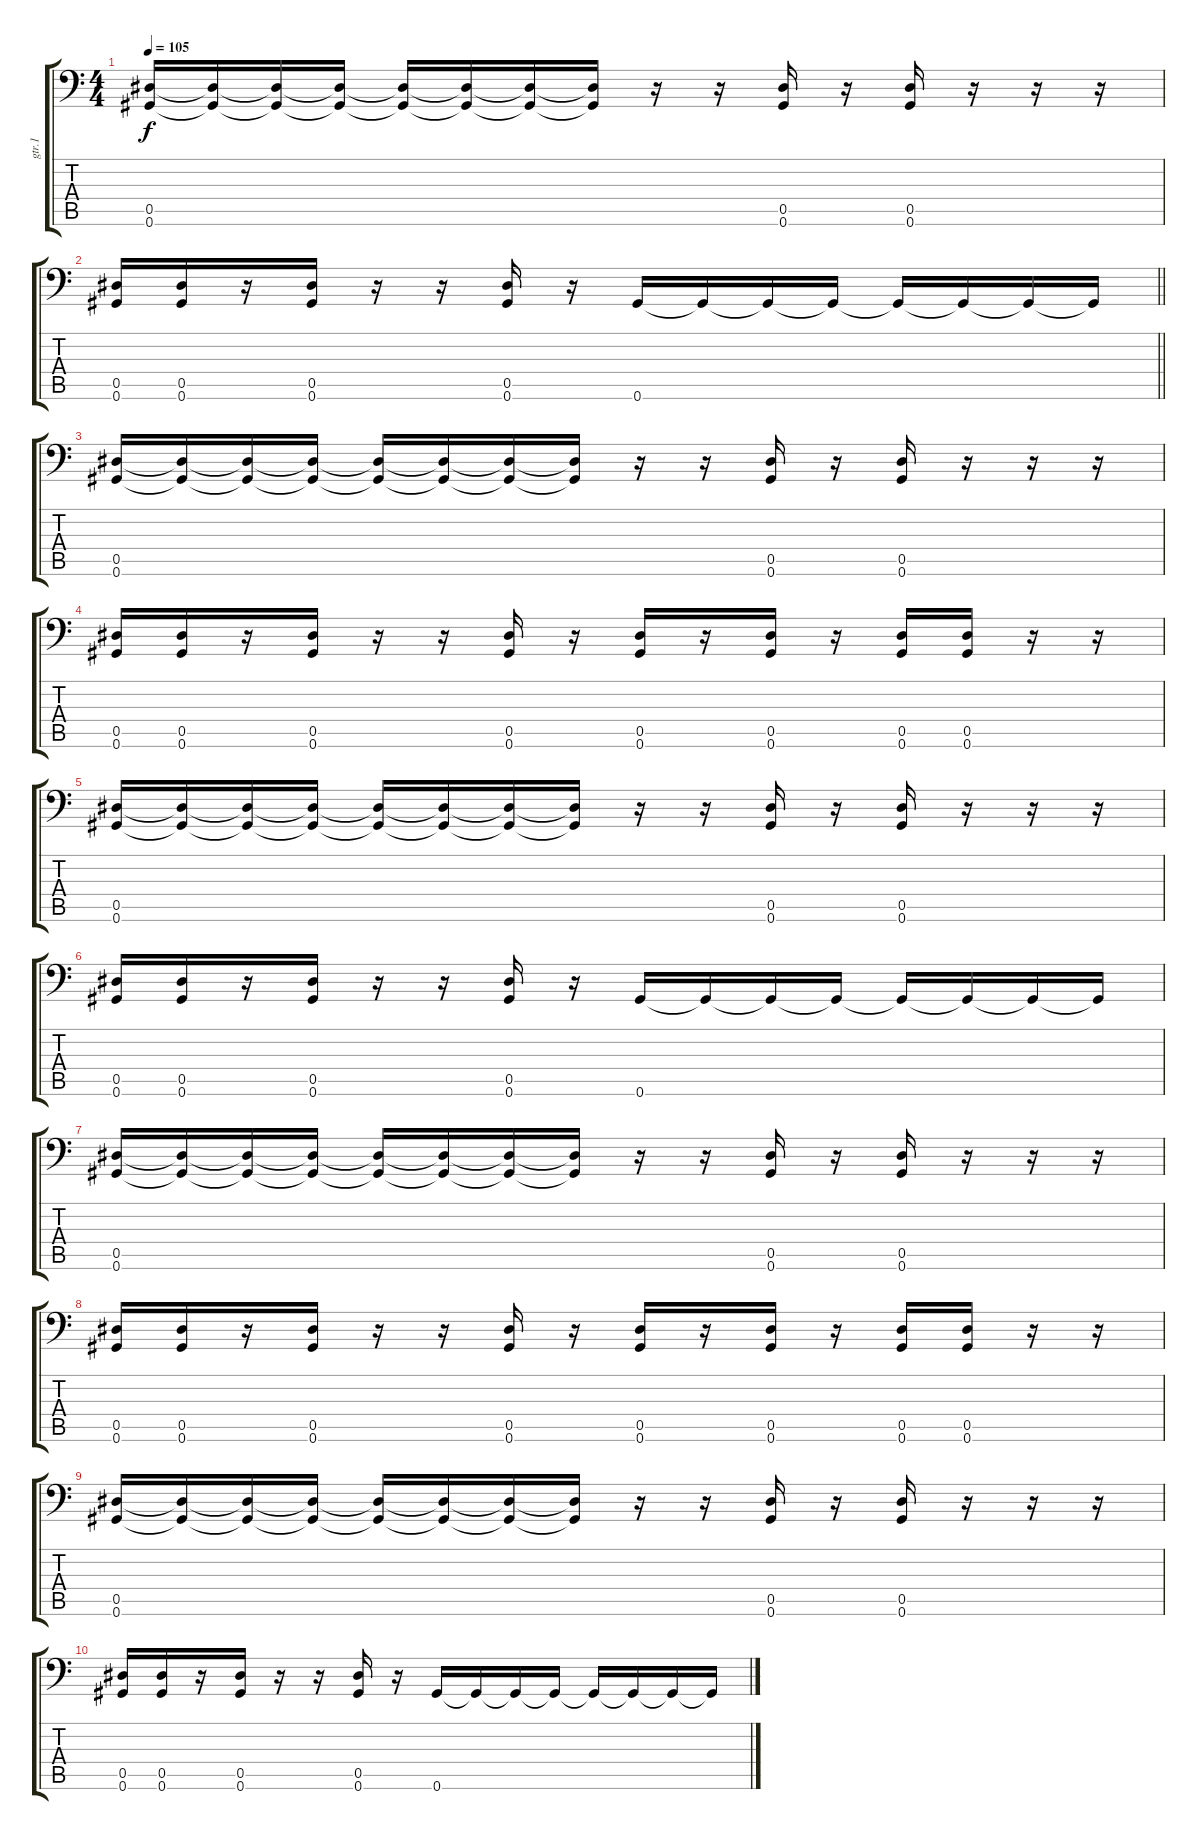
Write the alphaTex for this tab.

\track ("gtr.1" "gtr.1") {instrument distortionguitar}
\staff {score tabs}
\tuning (Bb3 F3 Db3 Ab2 Eb2 Ab1) {hide}
\ts (4 4)
\tempo 105
\clef f4
\ks c
(0.5 0.6).16{dy f} (0.5{t} 0.6{t}).16 (0.5{t} 0.6{t}).16 (0.5{t} 0.6{t}).16 (0.5{t} 0.6{t}).16 (0.5{t} 0.6{t}).16 (0.5{t} 0.6{t}).16 (0.5{t} 0.6{t}).16 r.16 r.16 (0.5 0.6).16 r.16 (0.5 0.6).16 r.16 r.16 r.16 |
\barLineRight lightlight
(0.5 0.6).16 (0.5 0.6).16 r.16 (0.5 0.6).16 r.16 r.16 (0.5 0.6).16 r.16 0.6.16 0.6{t}.16 0.6{t}.16 0.6{t}.16 0.6{t}.16 0.6{t}.16 0.6{t}.16 0.6{t}.16 |
\section ("" "")
(0.5 0.6).16 (0.5{t} 0.6{t}).16 (0.5{t} 0.6{t}).16 (0.5{t} 0.6{t}).16 (0.5{t} 0.6{t}).16 (0.5{t} 0.6{t}).16 (0.5{t} 0.6{t}).16 (0.5{t} 0.6{t}).16 r.16 r.16 (0.5 0.6).16 r.16 (0.5 0.6).16 r.16 r.16 r.16 |
(0.5 0.6).16 (0.5 0.6).16 r.16 (0.5 0.6).16 r.16 r.16 (0.5 0.6).16 r.16 (0.5 0.6).16 r.16 (0.5 0.6).16 r.16 (0.5 0.6).16 (0.5 0.6).16 r.16 r.16 |
(0.5 0.6).16 (0.5{t} 0.6{t}).16 (0.5{t} 0.6{t}).16 (0.5{t} 0.6{t}).16 (0.5{t} 0.6{t}).16 (0.5{t} 0.6{t}).16 (0.5{t} 0.6{t}).16 (0.5{t} 0.6{t}).16 r.16 r.16 (0.5 0.6).16 r.16 (0.5 0.6).16 r.16 r.16 r.16 |
(0.5 0.6).16 (0.5 0.6).16 r.16 (0.5 0.6).16 r.16 r.16 (0.5 0.6).16 r.16 0.6.16 0.6{t}.16 0.6{t}.16 0.6{t}.16 0.6{t}.16 0.6{t}.16 0.6{t}.16 0.6{t}.16 |
(0.5 0.6).16 (0.5{t} 0.6{t}).16 (0.5{t} 0.6{t}).16 (0.5{t} 0.6{t}).16 (0.5{t} 0.6{t}).16 (0.5{t} 0.6{t}).16 (0.5{t} 0.6{t}).16 (0.5{t} 0.6{t}).16 r.16 r.16 (0.5 0.6).16 r.16 (0.5 0.6).16 r.16 r.16 r.16 |
(0.5 0.6).16 (0.5 0.6).16 r.16 (0.5 0.6).16 r.16 r.16 (0.5 0.6).16 r.16 (0.5 0.6).16 r.16 (0.5 0.6).16 r.16 (0.5 0.6).16 (0.5 0.6).16 r.16 r.16 |
(0.5 0.6).16 (0.5{t} 0.6{t}).16 (0.5{t} 0.6{t}).16 (0.5{t} 0.6{t}).16 (0.5{t} 0.6{t}).16 (0.5{t} 0.6{t}).16 (0.5{t} 0.6{t}).16 (0.5{t} 0.6{t}).16 r.16 r.16 (0.5 0.6).16 r.16 (0.5 0.6).16 r.16 r.16 r.16 |
(0.5 0.6).16 (0.5 0.6).16 r.16 (0.5 0.6).16 r.16 r.16 (0.5 0.6).16 r.16 0.6.16 0.6{t}.16 0.6{t}.16 0.6{t}.16 0.6{t}.16 0.6{t}.16 0.6{t}.16 0.6{t}.16
